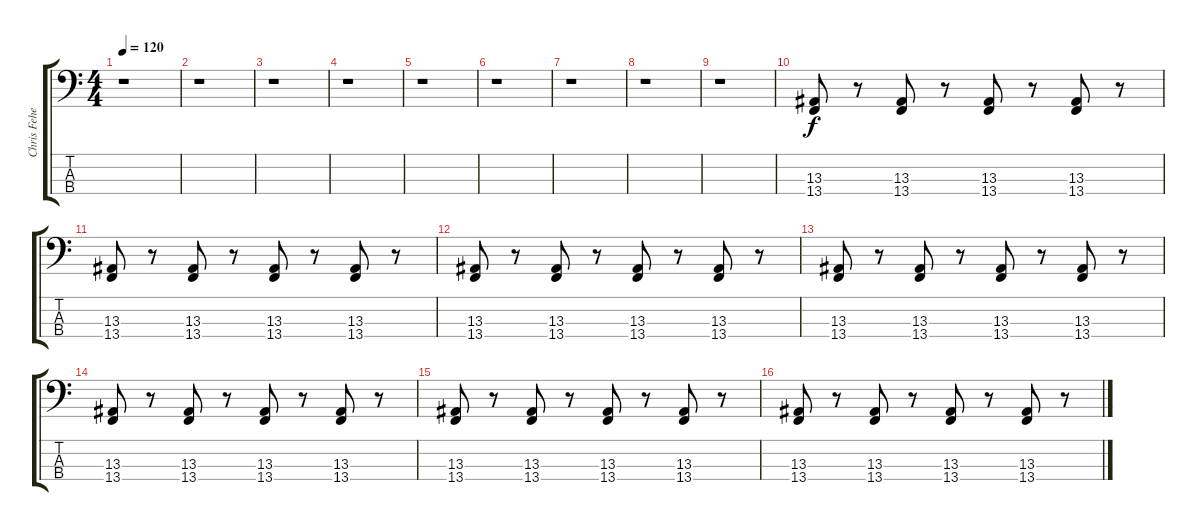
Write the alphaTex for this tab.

\track ("Chris Fehen" "Chris Fehe") {instrument melodictom}
\staff {score tabs}
\tuning (G2 D2 A1 E1) {hide}
\ts (4 4)
\tempo 120
\clef f4
\ks c
r.1{dy f} |
r.1 |
r.1 |
r.1 |
r.1 |
r.1 |
r.1 |
r.1 |
r.1 |
(13.3 13.4).8 r.8 (13.3 13.4).8 r.8 (13.3 13.4).8 r.8 (13.3 13.4).8 r.8 |
(13.3 13.4).8 r.8 (13.3 13.4).8 r.8 (13.3 13.4).8 r.8 (13.3 13.4).8 r.8 |
(13.3 13.4).8 r.8 (13.3 13.4).8 r.8 (13.3 13.4).8 r.8 (13.3 13.4).8 r.8 |
(13.3 13.4).8 r.8 (13.3 13.4).8 r.8 (13.3 13.4).8 r.8 (13.3 13.4).8 r.8 |
(13.3 13.4).8 r.8 (13.3 13.4).8 r.8 (13.3 13.4).8 r.8 (13.3 13.4).8 r.8 |
(13.3 13.4).8 r.8 (13.3 13.4).8 r.8 (13.3 13.4).8 r.8 (13.3 13.4).8 r.8 |
(13.3 13.4).8 r.8 (13.3 13.4).8 r.8 (13.3 13.4).8 r.8 (13.3 13.4).8 r.8
